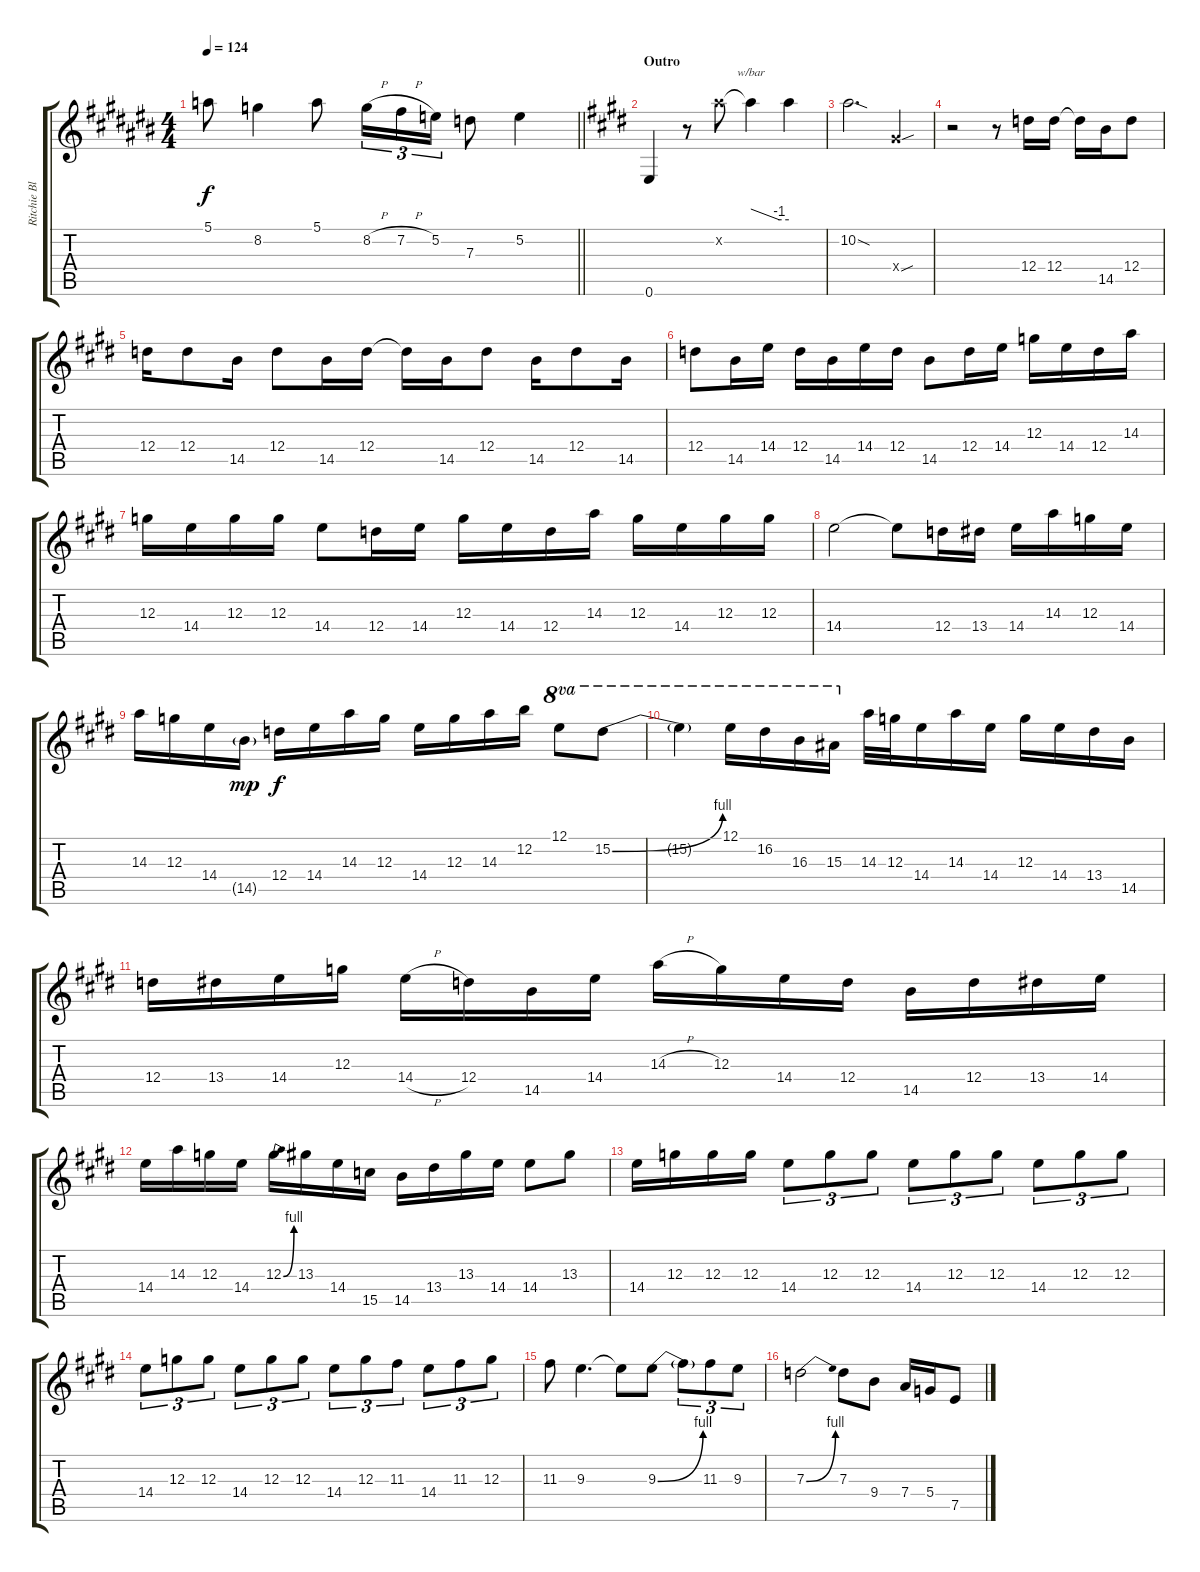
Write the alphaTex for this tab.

\track ("Ritchie Blackmore - Electric Guitar" "Ritchie Bl") {instrument overdrivenguitar}
\staff {score tabs}
\tuning (E4 B3 G3 D3 A2 E2) {hide}
\ts (4 4)
\tempo 124
\clef g2
\barLineRight lightlight
\ks a#minor
5.1.8{dy f} 8.2.4 5.1.8 8.2{h}.16{tu (3 2)} 7.2{h}.16{tu (3 2)} 5.2.16{tu (3 2)} 7.3.8 5.2.4 |
\section ("" "Outro")
\ks e
0.6.4 r.8 10.2{x}.8 10.2{t}.4{tbe (custom default 0 0 45 -4 60 -4)} 10.2{t}.4 |
10.2{sod}.2{d} 6.4{sou x}.4 |
\ks c#minor
r.2 r.8 12.4.16 12.4.16 12.4{t}.16 14.5.16 12.4.8 |
12.4.16 12.4.8 14.5.16 12.4.8 14.5.16 12.4.16 12.4{t}.16 14.5.16 12.4.8 14.5.16 12.4.8 14.5.16 |
\ks e
12.4.8 14.5.16 14.4.16 12.4.16 14.5.16 14.4.16 12.4.16 14.5.8 12.4.16 14.4.16 12.3.16 14.4.16 12.4.16 14.3.16 |
\ks c#minor
12.3.16 14.4.16 12.3.16 12.3.16 14.4.8 12.4.16 14.4.16 12.3.16 14.4.16 12.4.16 14.3.16 12.3.16 14.4.16 12.3.16 12.3.16 |
\ks e
14.4.2 14.4{t}.8 12.4.16 13.4.16 14.4.16 14.3.16 12.3.16 14.4.16 |
\ks c#minor
14.3.16 12.3.16 14.4.16 14.5{g}.16{dy mp} 12.4.16{dy f} 14.4.16 14.3.16 12.3.16 14.4.16 12.3.16 14.3.16 12.2.16 12.1.8{ot 8va} 15.2{be (bend 0 0 60 4)}.8{ot 8va} |
\ks e
15.2{t}.4{ot 8va} 12.1.16{ot 8va} 16.2.16{ot 8va} 16.3.16{ot 8va} 15.3.16{ot 8va} 14.3.32 12.3.32 14.4.16 14.3.16 14.4.16 12.3.16 14.4.16 13.4.16 14.5.16 |
\ks c#minor
12.4.16 13.4.16 14.4.16 12.3.16 14.4{h}.16 12.4.16 14.5.16 14.4.16 14.3{h}.16 12.3.16 14.4.16 12.4.16 14.5.16 12.4.16 13.4.16 14.4.16 |
\ks e
14.4.16 14.3.16 12.3.16 14.4.16 12.3{be (bend 0 0 60 4)}.16 13.3.16 14.4.16 15.5.16 14.5.16 13.4.16 13.3.16 14.4.16 14.4.8 13.3.8 |
\ks c#minor
14.4.16 12.3.16 12.3.16 12.3.16 14.4.8{tu (3 2)} 12.3.8{tu (3 2)} 12.3.8{tu (3 2)} 14.4.8{tu (3 2)} 12.3.8{tu (3 2)} 12.3.8{tu (3 2)} 14.4.8{tu (3 2)} 12.3.8{tu (3 2)} 12.3.8{tu (3 2)} |
\ks e
14.4.8{tu (3 2)} 12.3.8{tu (3 2)} 12.3.8{tu (3 2)} 14.4.8{tu (3 2)} 12.3.8{tu (3 2)} 12.3.8{tu (3 2)} 14.4.8{tu (3 2)} 12.3.8{tu (3 2)} 11.3.8{tu (3 2)} 14.4.8{tu (3 2)} 11.3.8{tu (3 2)} 12.3.8{tu (3 2)} |
\ks c#minor
11.3.8 9.3.4{d} 9.3{t}.8 9.3{be (bend 0 0 60 4)}.8 9.3{t}.8{tu (3 2)} 11.3.8{tu (3 2)} 9.3.8{tu (3 2)} |
\ks e
7.3{be (bend 0 0 60 4)}.2 7.3.8 9.4.8 7.4.16 5.4.16 7.5.8
